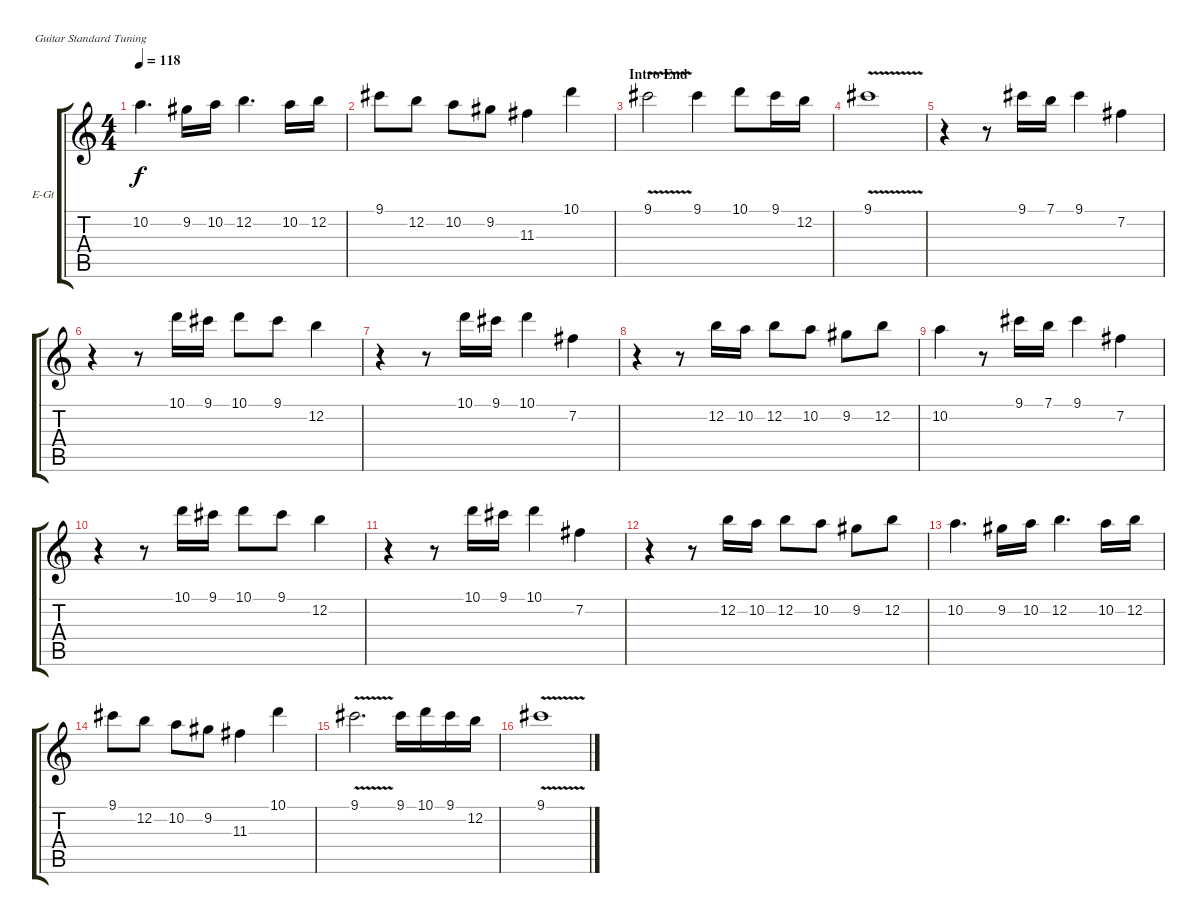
\bracketExtendMode groupsimilarinstruments
\firstSystemTrackNameOrientation horizontal
\otherSystemsTrackNameOrientation horizontal
\track ("Solo Gitar" "E-Gt") {instrument overdrivenguitar}
\staff {score tabs}
\tuning (E4 B3 G3 D3 A2 E2)
\ts (4 4)
\tempo 118
\clef g2
\ks c
10.2.4{d dy f} 9.2.16 10.2.16 12.2.4{d} 10.2.16 12.2.16 |
9.1.8 12.2.8 10.2.8 9.2.8 11.3.4 10.1.4 |
\section ("" "Intro End")
9.1{v}.2 9.1.4 10.1.8 9.1.16 12.2.16 |
9.1{v}.1 |
r.4 r.8 9.1.16 7.1.16 9.1.4 7.2.4 |
r.4 r.8 10.1.16 9.1.16 10.1.8 9.1.8 12.2.4 |
r.4 r.8 10.1.16 9.1.16 10.1.4 7.2.4 |
r.4 r.8 12.2.16 10.2.16 12.2.8 10.2.8 9.2.8 12.2.8 |
10.2.4 r.8 9.1.16 7.1.16 9.1.4 7.2.4 |
r.4 r.8 10.1.16 9.1.16 10.1.8 9.1.8 12.2.4 |
r.4 r.8 10.1.16 9.1.16 10.1.4 7.2.4 |
r.4 r.8 12.2.16 10.2.16 12.2.8 10.2.8 9.2.8 12.2.8 |
10.2.4{d} 9.2.16 10.2.16 12.2.4{d} 10.2.16 12.2.16 |
9.1.8 12.2.8 10.2.8 9.2.8 11.3.4 10.1.4 |
9.1{v}.2{d} 9.1.16 10.1.16 9.1.16 12.2.16 |
9.1{v}.1
